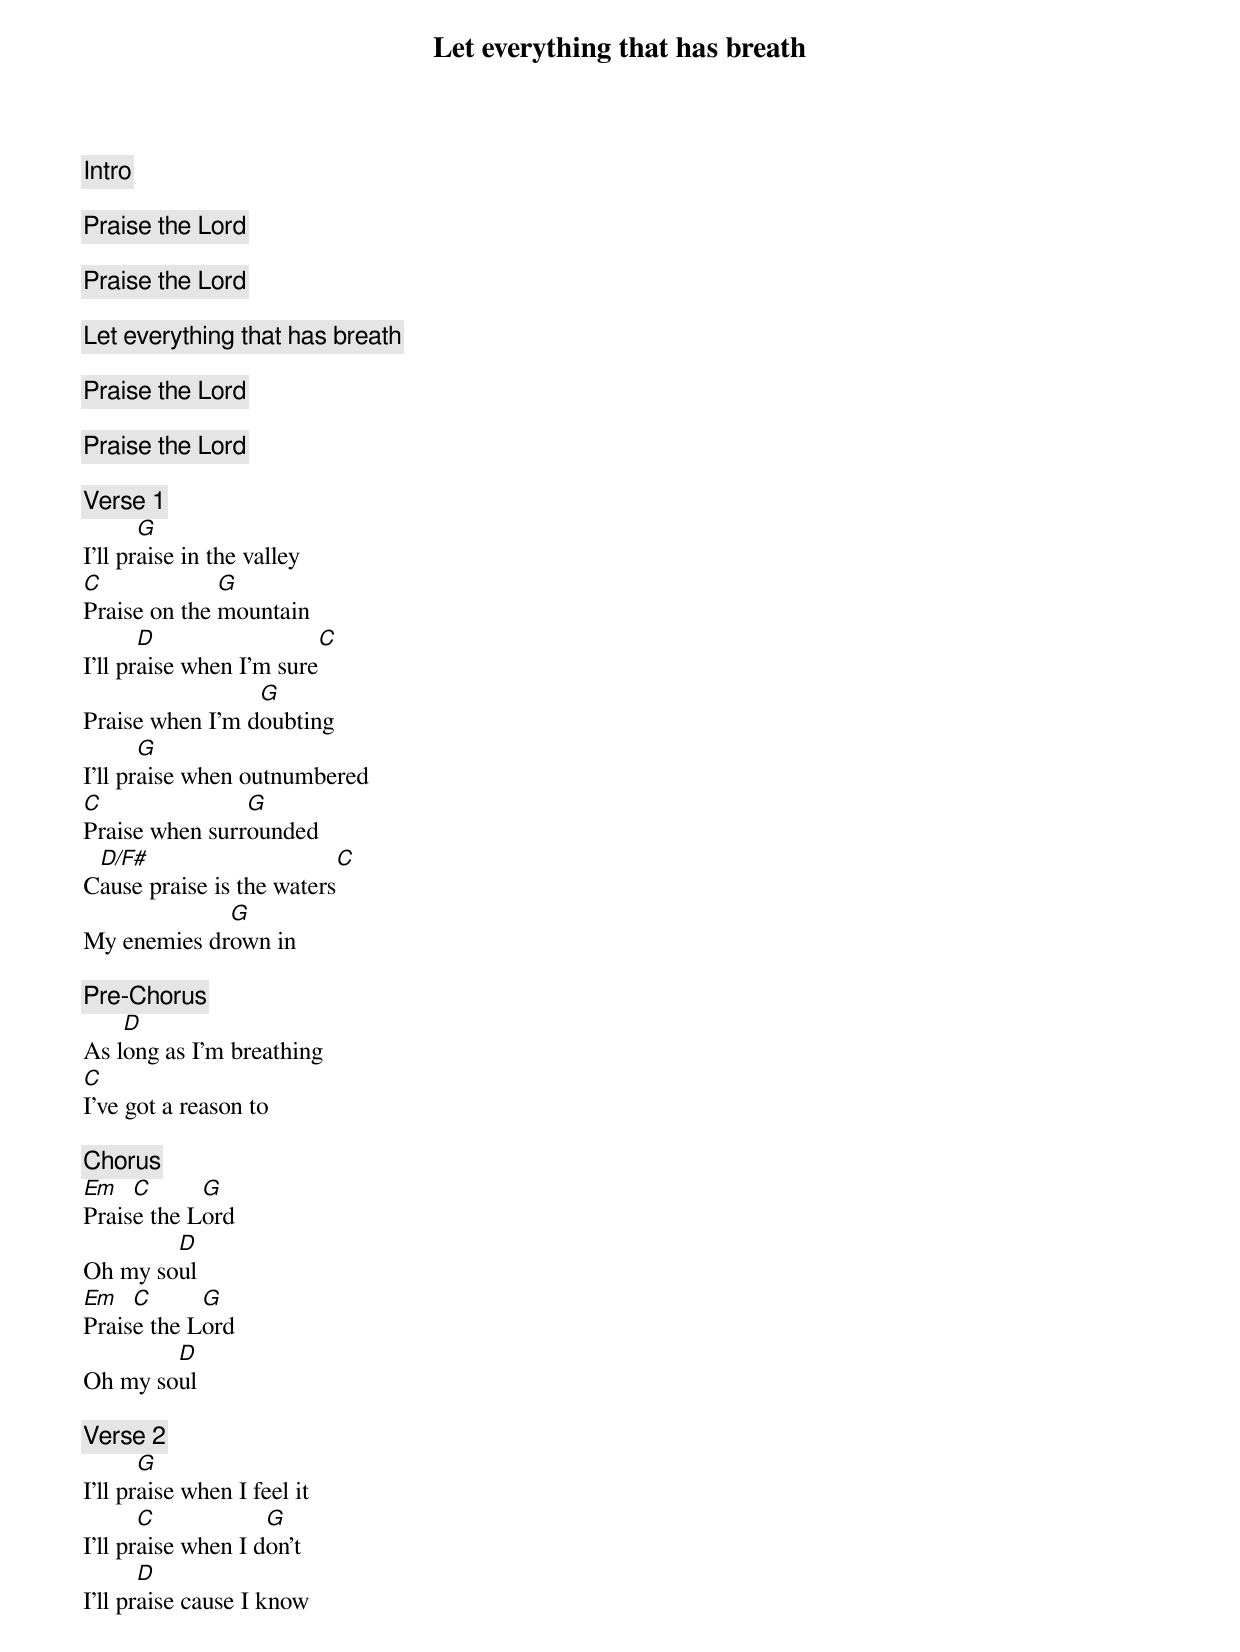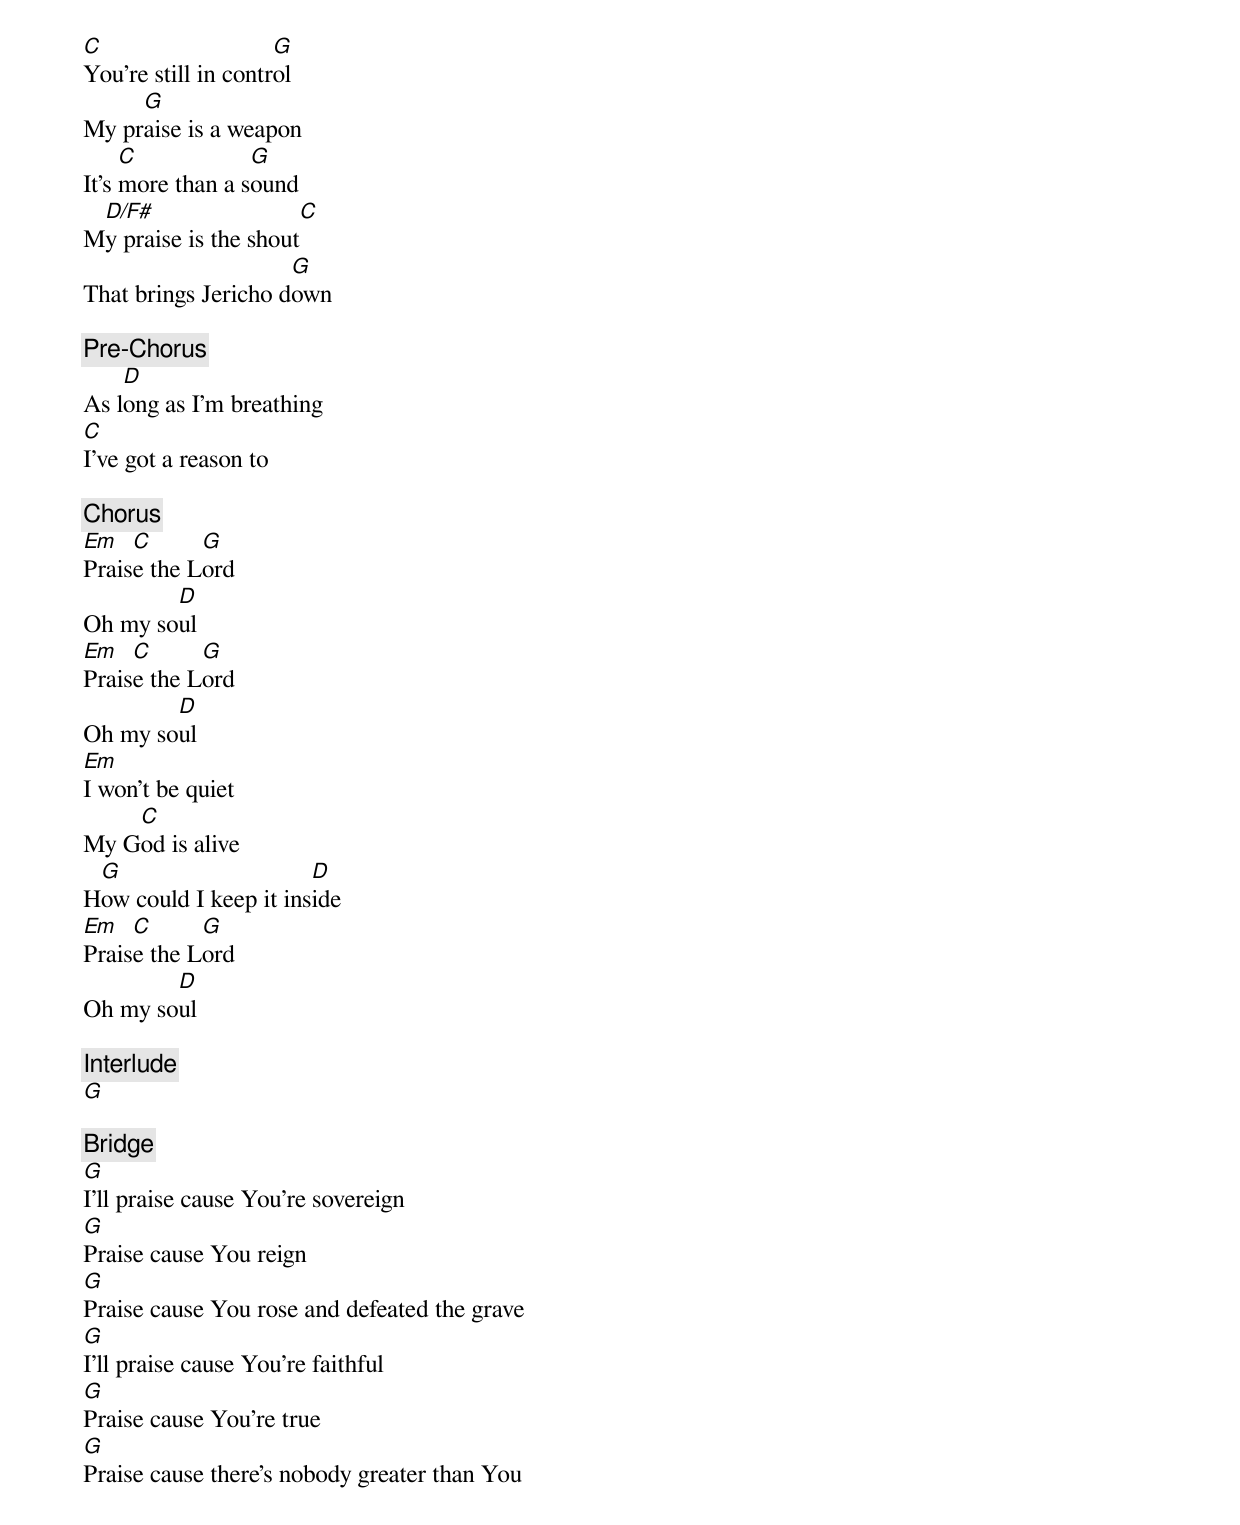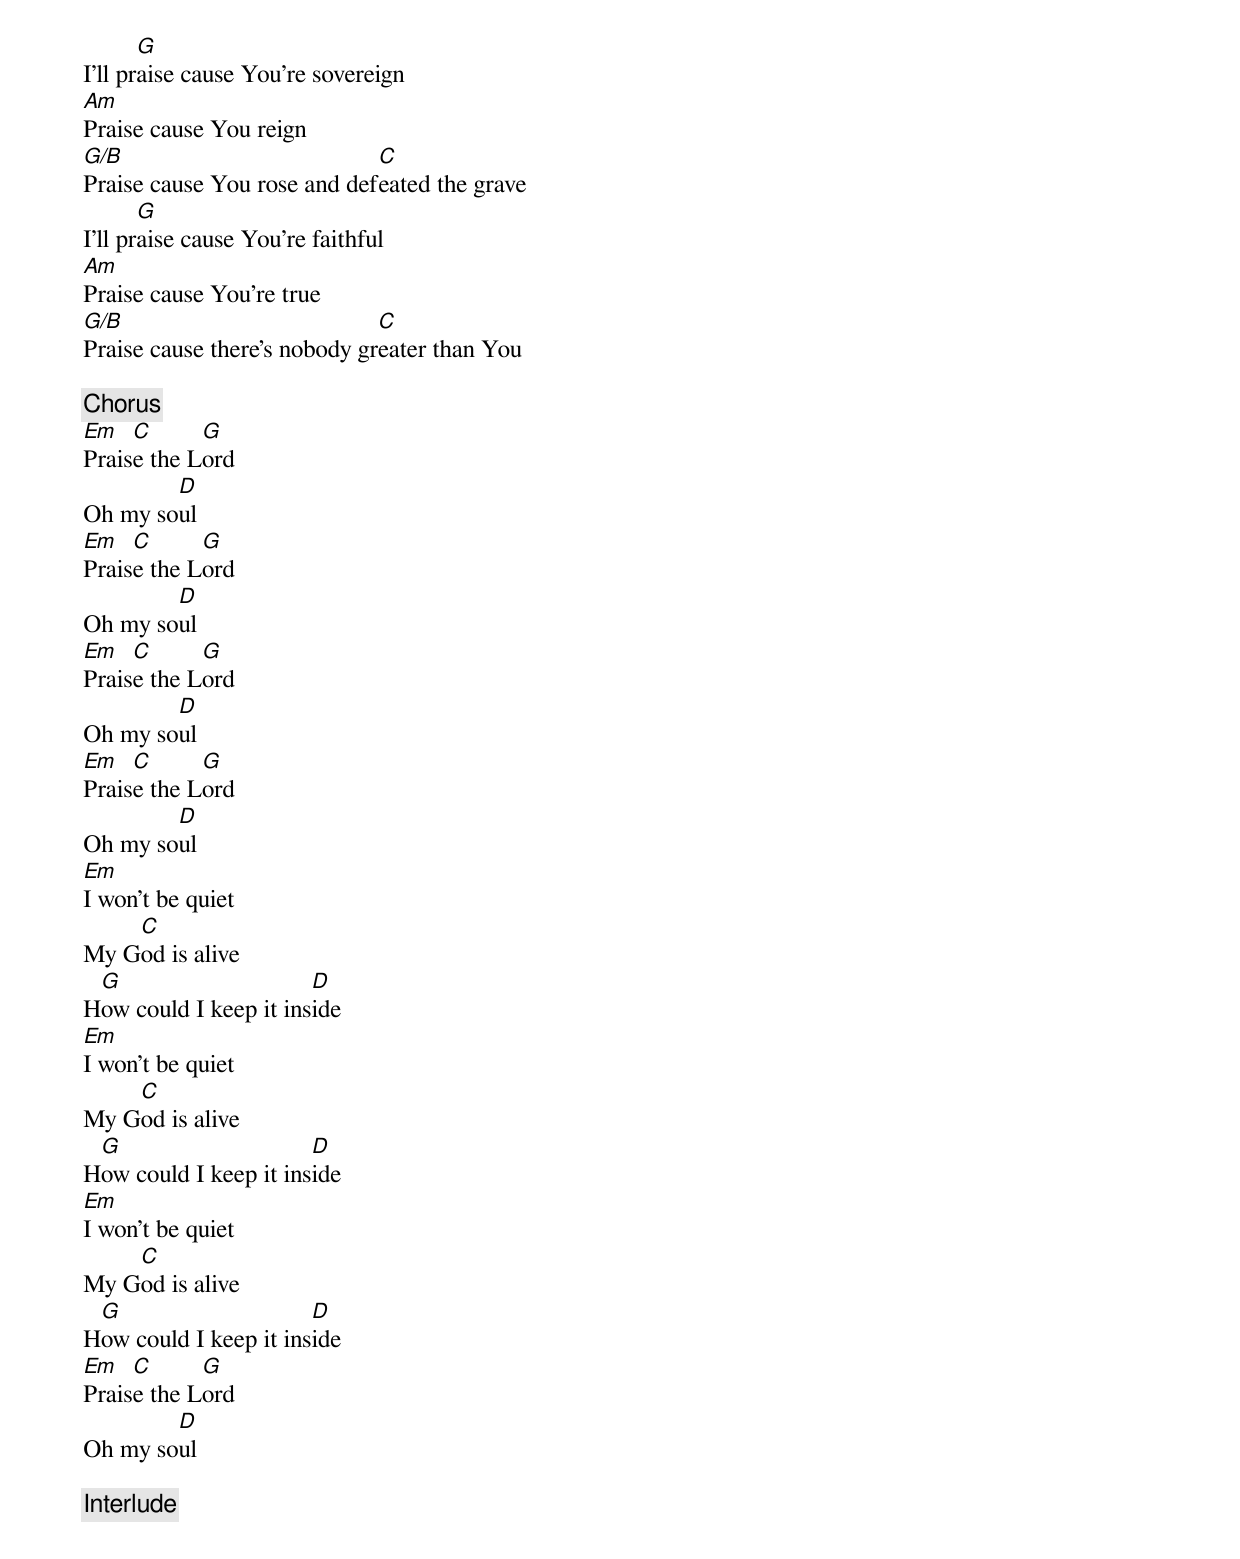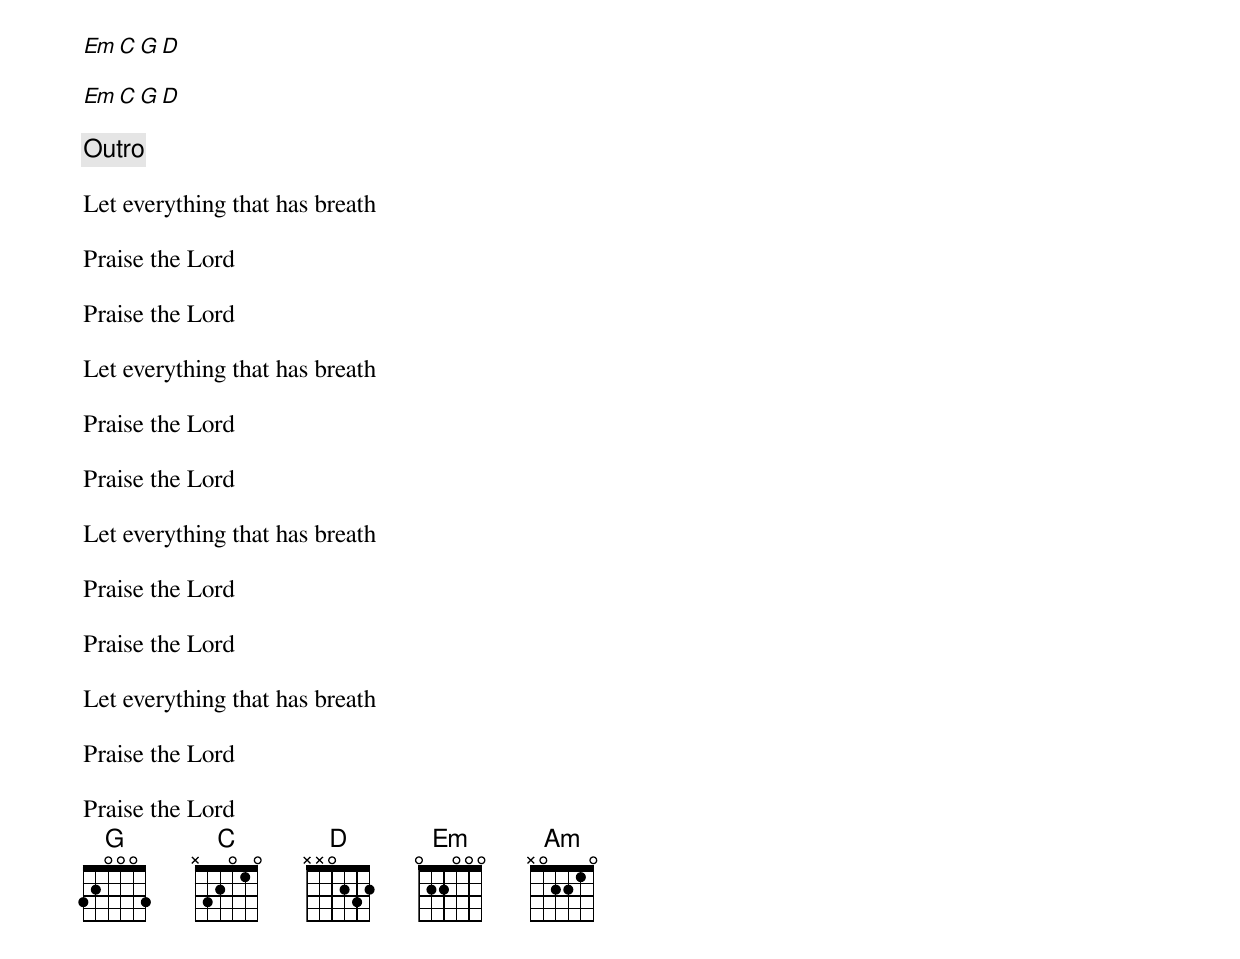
[Intro]

Let everything that has breath

Praise the Lord

Praise the Lord

Let everything that has breath

Praise the Lord

Praise the Lord

[Verse 1]
       G
I’ll praise in the valley
C             G
Praise on the mountain
       D                 C
I’ll praise when I’m sure
                 G
Praise when I’m doubting
       G
I’ll praise when outnumbered
C               G
Praise when surrounded
 D/F#                     C
Cause praise is the waters
             G
My enemies drown in

[Pre-Chorus]
    D
As long as I’m breathing
C
I’ve got a reason to

[Chorus]
Em   C      G
Praise the Lord
        D
Oh my soul
Em   C      G
Praise the Lord
        D
Oh my soul

[Verse 2]
       G
I’ll praise when I feel it
       C            G
I’ll praise when I don’t
       D
I’ll praise cause I know
C                    G
You’re still in control
     G
My praise is a weapon
     C            G
It’s more than a sound
 D/F#                 C
My praise is the shout
                     G
That brings Jericho down

[Pre-Chorus]
    D
As long as I’m breathing
C
I’ve got a reason to

[Chorus]
Em   C      G
Praise the Lord
        D
Oh my soul
Em   C      G
Praise the Lord
        D
Oh my soul
Em
I won’t be quiet
    C
My God is alive
 G                     D
How could I keep it inside
Em   C      G
Praise the Lord
        D
Oh my soul

[Interlude]
G

[Bridge]
G
I’ll praise cause You’re sovereign
G
Praise cause You reign
G
Praise cause You rose and defeated the grave
G
I’ll praise cause You’re faithful
G
Praise cause You’re true
G
Praise cause there’s nobody greater than You
       G
I’ll praise cause You’re sovereign
Am
Praise cause You reign
G/B                          C
Praise cause You rose and defeated the grave
       G
I’ll praise cause You’re faithful
Am
Praise cause You’re true
G/B                           C
Praise cause there’s nobody greater than You

[Chorus]
Em   C      G
Praise the Lord
        D
Oh my soul
Em   C      G
Praise the Lord
        D
Oh my soul
Em   C      G
Praise the Lord
        D
Oh my soul
Em   C      G
Praise the Lord
        D
Oh my soul
Em
I won’t be quiet
    C
My God is alive
 G                     D
How could I keep it inside
Em
I won’t be quiet
    C
My God is alive
 G                     D
How could I keep it inside
Em
I won’t be quiet
    C
My God is alive
 G                     D
How could I keep it inside
Em   C      G
Praise the Lord
        D
Oh my soul

[Interlude]
Em C G D

Em C G D

[Outro]

Let everything that has breath

Praise the Lord

Praise the Lord

Let everything that has breath

Praise the Lord

Praise the Lord

Let everything that has breath

Praise the Lord

Praise the Lord

Let everything that has breath

Praise the Lord

Praise the Lord
